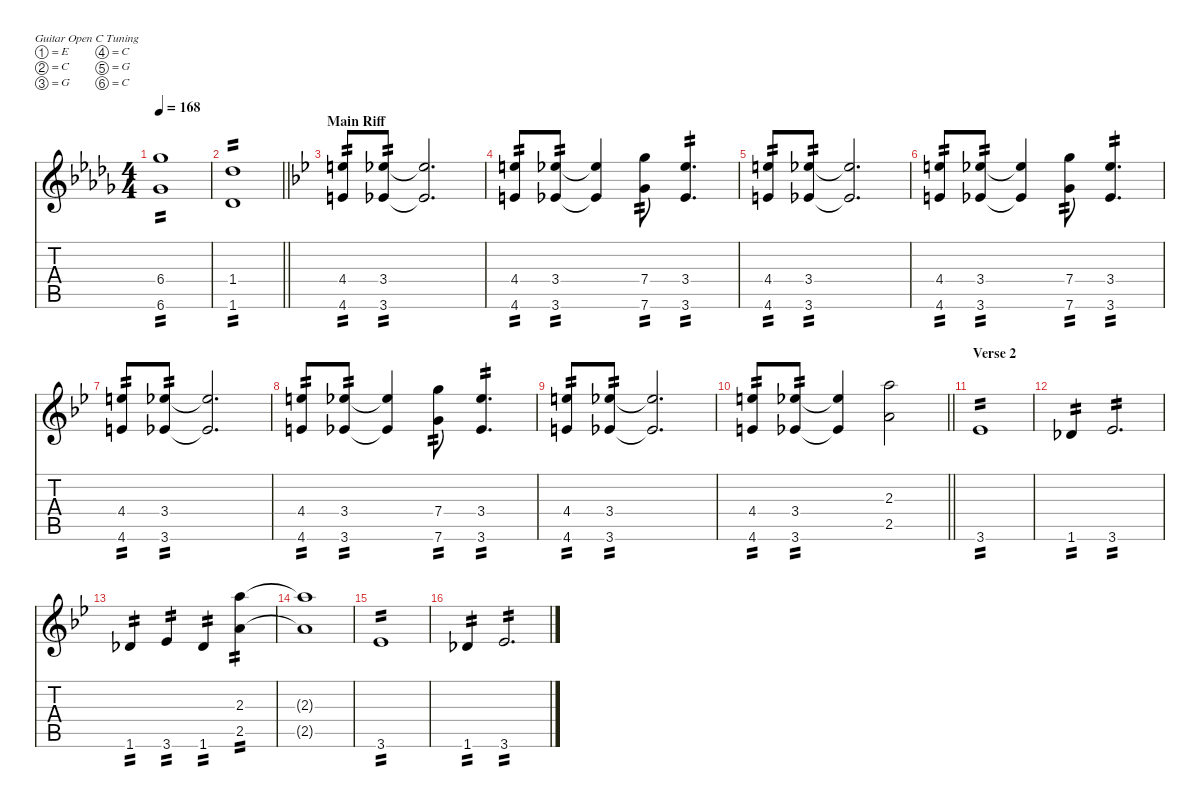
\defaultSystemsLayout 4
\hideDynamics
\bracketExtendMode nobrackets
\singleTrackTrackNamePolicy hidden
\multiTrackTrackNamePolicy hidden
\firstSystemTrackNameMode fullname
\firstSystemTrackNameOrientation horizontal
\otherSystemsTrackNameOrientation horizontal
\track ("Guitar 2" "dist.guit.") {instrument distortionguitar}
\staff {score tabs}
\tuning (E4 C4 G3 C3 G2 C2)
\ts (4 4)
\tempo 168
\clef g2
\ks db
(6.4{acc b} 6.6{acc b}).1{ot 8vb tp 2 dy f beam Down} |
\barLineRight lightlight
(1.4{acc b} 1.6{acc b}).1{ot 8vb tp 2 beam Up} |
\section ("" "Main Riff")
\ks bb
(4.4{acc forcenatural} 4.6{acc forcenatural}).8{ot 8vb tp 2 beam Up} (3.4{acc b} 3.6{acc b}).8{ot 8vb tp 2 beam Up} (3.4{t acc b} 3.6{t acc b}).2{d ot 8vb beam Up} |
(4.4{acc forcenatural} 4.6{acc forcenatural}).8{ot 8vb tp 2 beam Up} (3.4{acc b} 3.6{acc b}).8{ot 8vb tp 2 beam Up} (3.4{t acc b} 3.6{t acc b}).4{ot 8vb beam Up} (7.4{acc forcenatural} 7.6{acc forcenatural}).8{ot 8vb tp 2 beam Down} (3.4{acc b} 3.6{acc b}).4{d ot 8vb tp 2 beam Up} |
(4.4{acc forcenatural} 4.6{acc forcenatural}).8{ot 8vb tp 2 beam Up} (3.4{acc b} 3.6{acc b}).8{ot 8vb tp 2 beam Up} (3.4{t acc b} 3.6{t acc b}).2{d ot 8vb beam Up} |
(4.4{acc forcenatural} 4.6{acc forcenatural}).8{ot 8vb tp 2 beam Up} (3.4{acc b} 3.6{acc b}).8{ot 8vb tp 2 beam Up} (3.4{t acc b} 3.6{t acc b}).4{ot 8vb beam Up} (7.4{acc forcenatural} 7.6{acc forcenatural}).8{ot 8vb tp 2 beam Down} (3.4{acc b} 3.6{acc b}).4{d ot 8vb tp 2 beam Up} |
(4.4{acc forcenatural} 4.6{acc forcenatural}).8{ot 8vb tp 2 beam Up} (3.4{acc b} 3.6{acc b}).8{ot 8vb tp 2 beam Up} (3.4{t acc b} 3.6{t acc b}).2{d ot 8vb beam Up} |
(4.4{acc forcenatural} 4.6{acc forcenatural}).8{ot 8vb tp 2 beam Up} (3.4{acc b} 3.6{acc b}).8{ot 8vb tp 2 beam Up} (3.4{t acc b} 3.6{t acc b}).4{ot 8vb beam Up} (7.4{acc forcenatural} 7.6{acc forcenatural}).8{ot 8vb tp 2 beam Down} (3.4{acc b} 3.6{acc b}).4{d ot 8vb tp 2 beam Up} |
(4.4{acc forcenatural} 4.6{acc forcenatural}).8{ot 8vb tp 2 beam Up} (3.4{acc b} 3.6{acc b}).8{ot 8vb tp 2 beam Up} (3.4{t acc b} 3.6{t acc b}).2{d ot 8vb beam Up} |
\barLineRight lightlight
(4.4{acc forcenatural} 4.6{acc forcenatural}).8{ot 8vb tp 2 beam Up} (3.4{acc b} 3.6{acc b}).8{ot 8vb tp 2 beam Up} (3.4{t acc b} 3.6{t acc b}).4{ot 8vb beam Up} (2.3{acc forcenatural} 2.5{acc forcenatural}).2{ot 8vb beam Down} |
\section ("" "Verse 2")
3.6{acc b}.1{ot 8vb tp 2 beam Up} |
1.6{acc b}.4{ot 8vb tp 2 beam Up} 3.6{acc b}.2{d ot 8vb tp 2 beam Up} |
1.6{acc b}.4{ot 8vb tp 2 beam Up} 3.6{acc b}.4{ot 8vb tp 2 beam Up} 1.6{acc b}.4{ot 8vb tp 2 beam Up} (2.3{acc forcenatural} 2.5{acc forcenatural}).4{ot 8vb tp 2 beam Down} |
(2.3{t acc forcenatural} 2.5{t acc forcenatural}).1{ot 8vb beam Down} |
3.6{acc b}.1{ot 8vb tp 2 beam Up} |
1.6{acc b}.4{ot 8vb tp 2 beam Up} 3.6{acc b}.2{d ot 8vb tp 2 beam Up}
